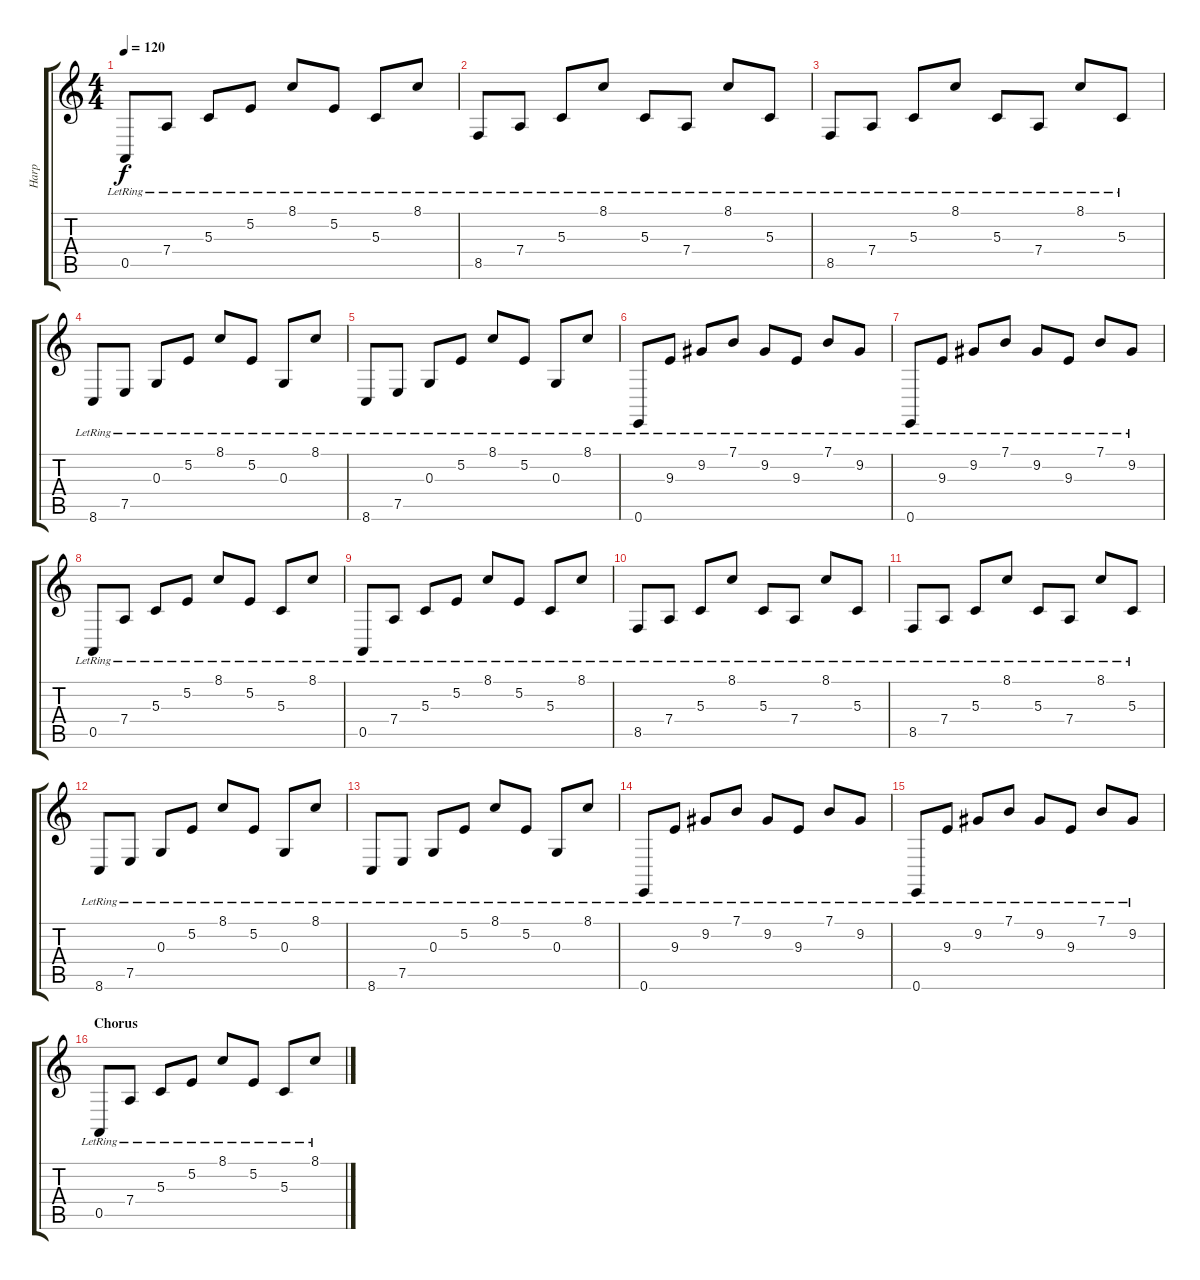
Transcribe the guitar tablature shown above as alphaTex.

\track ("Harp" "Harp") {instrument orchestralharp}
\staff {score tabs}
\tuning (E4 B3 G3 D3 A2 E2) {hide}
\ts (4 4)
\tempo 120
\clef g2
\ks c
0.5{lr}.8{dy f} 7.4{lr}.8 5.3{lr}.8 5.2{lr}.8 8.1{lr}.8 5.2{lr}.8 5.3{lr}.8 8.1{lr}.8 |
8.5{lr}.8 7.4{lr}.8 5.3{lr}.8 8.1{lr}.8 5.3{lr}.8 7.4{lr}.8 8.1{lr}.8 5.3{lr}.8 |
8.5{lr}.8 7.4{lr}.8 5.3{lr}.8 8.1{lr}.8 5.3{lr}.8 7.4{lr}.8 8.1{lr}.8 5.3{lr}.8 |
8.6{lr}.8 7.5{lr}.8 0.3{lr}.8 5.2{lr}.8 8.1{lr}.8 5.2{lr}.8 0.3{lr}.8 8.1{lr}.8 |
8.6{lr}.8 7.5{lr}.8 0.3{lr}.8 5.2{lr}.8 8.1{lr}.8 5.2{lr}.8 0.3{lr}.8 8.1{lr}.8 |
0.6{lr}.8 9.3{lr}.8 9.2{lr}.8 7.1{lr}.8 9.2{lr}.8 9.3{lr}.8 7.1{lr}.8 9.2{lr}.8 |
0.6{lr}.8 9.3{lr}.8 9.2{lr}.8 7.1{lr}.8 9.2{lr}.8 9.3{lr}.8 7.1{lr}.8 9.2{lr}.8 |
0.5{lr}.8 7.4{lr}.8 5.3{lr}.8 5.2{lr}.8 8.1{lr}.8 5.2{lr}.8 5.3{lr}.8 8.1{lr}.8 |
0.5{lr}.8 7.4{lr}.8 5.3{lr}.8 5.2{lr}.8 8.1{lr}.8 5.2{lr}.8 5.3{lr}.8 8.1{lr}.8 |
8.5{lr}.8 7.4{lr}.8 5.3{lr}.8 8.1{lr}.8 5.3{lr}.8 7.4{lr}.8 8.1{lr}.8 5.3{lr}.8 |
8.5{lr}.8 7.4{lr}.8 5.3{lr}.8 8.1{lr}.8 5.3{lr}.8 7.4{lr}.8 8.1{lr}.8 5.3{lr}.8 |
8.6{lr}.8 7.5{lr}.8 0.3{lr}.8 5.2{lr}.8 8.1{lr}.8 5.2{lr}.8 0.3{lr}.8 8.1{lr}.8 |
8.6{lr}.8 7.5{lr}.8 0.3{lr}.8 5.2{lr}.8 8.1{lr}.8 5.2{lr}.8 0.3{lr}.8 8.1{lr}.8 |
0.6{lr}.8 9.3{lr}.8 9.2{lr}.8 7.1{lr}.8 9.2{lr}.8 9.3{lr}.8 7.1{lr}.8 9.2{lr}.8 |
0.6{lr}.8 9.3{lr}.8 9.2{lr}.8 7.1{lr}.8 9.2{lr}.8 9.3{lr}.8 7.1{lr}.8 9.2{lr}.8 |
\section ("" "Chorus")
0.5{lr}.8 7.4{lr}.8 5.3{lr}.8 5.2{lr}.8 8.1{lr}.8 5.2{lr}.8 5.3{lr}.8 8.1{lr}.8
